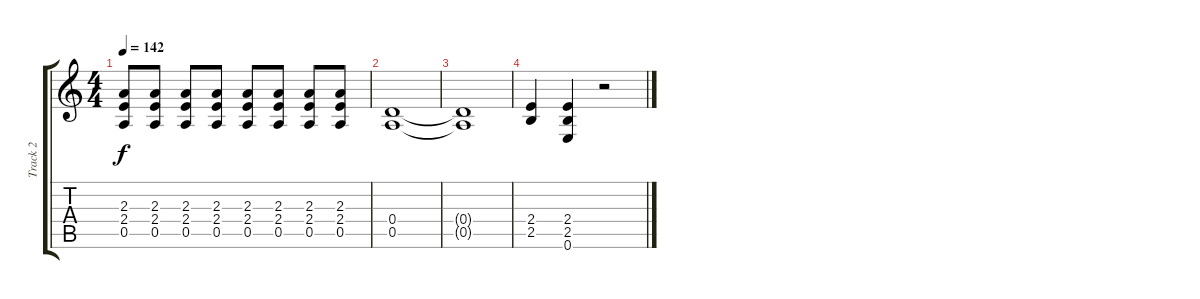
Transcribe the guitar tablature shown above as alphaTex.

\track ("Track 2" "Track 2") {instrument overdrivenguitar}
\staff {score tabs}
\tuning (E4 B3 G3 D3 A2 E2) {hide}
\ts (4 4)
\tempo 142
\clef g2
\ks c
(2.3 2.4 0.5).8{dy f} (2.3 2.4 0.5).8 (2.3 2.4 0.5).8 (2.3 2.4 0.5).8 (2.3 2.4 0.5).8 (2.3 2.4 0.5).8 (2.3 2.4 0.5).8 (2.3 2.4 0.5).8 |
(0.4 0.5).1 |
(0.4{t} 0.5{t}).1 |
(2.4 2.5).4 (2.4 2.5 0.6).4 r.2
